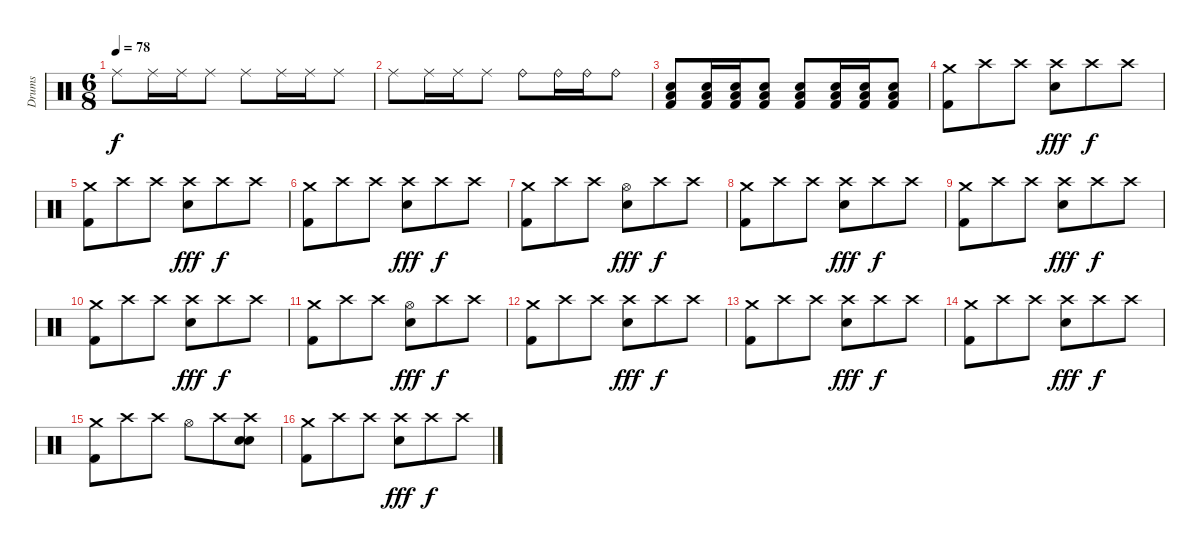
\track ("Drums" "Drums") {instrument percussion}
\staff {score}
\articulation defaults
\ts (6 8)
\tempo 78
\clef neutral
\ks c "Ride (middle)".8{dy f} "Ride (middle)".16 "Ride (middle)".16 "Ride (middle)".8 "Ride (middle)".8 "Ride (middle)".16 "Ride (middle)".16 "Ride (middle)".8
|
"Ride (middle)".8 "Ride (middle)".16 "Ride (middle)".16 "Ride (middle)".8 "Ride (bell)".8 "Ride (bell)".16 "Ride (bell)".16 "Ride (bell)".8 |
("Low Tom (hit)" "Snare (hit) 2" "Kick (hit) 2").8 ("Low Tom (hit)" "Snare (hit) 2" "Kick (hit) 2").16 ("Low Tom (hit)" "Snare (hit) 2" "Kick (hit) 2").16 ("Low Tom (hit)" "Snare (hit) 2" "Kick (hit) 2").8 ("Low Tom (hit)" "Snare (hit) 2" "Kick (hit) 2").8 ("Low Tom (hit)" "Snare (hit) 2" "Kick (hit) 2").16 ("Low Tom (hit)" "Snare (hit) 2" "Kick (hit) 2").16 ("Low Tom (hit)" "Snare (hit) 2" "Kick (hit) 2").8 |
("Crash medium (hit)" "Kick (hit) 2").8 "Crash high (hit)".8 "Crash high (hit)".8 ("Crash high (hit)" "Snare (hit) 2").8{dy fff} "Crash high (hit)".8{dy f} "Crash high (hit)".8 |
("Crash medium (hit)" "Kick (hit) 2").8 "Crash high (hit)".8 "Crash high (hit)".8 ("Crash high (hit)" "Snare (hit) 2").8{dy fff} "Crash high (hit)".8{dy f} "Crash high (hit)".8 |
("Crash medium (hit)" "Kick (hit) 2").8 "Crash high (hit)".8 "Crash high (hit)".8 ("Crash high (hit)" "Snare (hit) 2").8{dy fff} "Crash high (hit)".8{dy f} "Crash high (hit)".8 |
("Crash medium (hit)" "Kick (hit) 2").8 "Crash high (hit)".8 "Crash high (hit)".8 ("Hi-Hat (open)" "Snare (hit) 2").8{dy fff} "Crash high (hit)".8{dy f} "Crash high (hit)".8 |
("Crash medium (hit)" "Kick (hit) 2").8 "Crash high (hit)".8 "Crash high (hit)".8 ("Crash high (hit)" "Snare (hit) 2").8{dy fff} "Crash high (hit)".8{dy f} "Crash high (hit)".8 |
("Crash medium (hit)" "Kick (hit) 2").8 "Crash high (hit)".8 "Crash high (hit)".8 ("Crash high (hit)" "Snare (hit) 2").8{dy fff} "Crash high (hit)".8{dy f} "Crash high (hit)".8 |
("Crash medium (hit)" "Kick (hit) 2").8 "Crash high (hit)".8 "Crash high (hit)".8 ("Crash high (hit)" "Snare (hit) 2").8{dy fff} "Crash high (hit)".8{dy f} "Crash high (hit)".8 |
("Crash medium (hit)" "Kick (hit) 2").8 "Crash high (hit)".8 "Crash high (hit)".8 ("Hi-Hat (open)" "Snare (hit) 2").8{dy fff} "Crash high (hit)".8{dy f} "Crash high (hit)".8 |
("Crash medium (hit)" "Kick (hit) 2").8 "Crash high (hit)".8 "Crash high (hit)".8 ("Crash high (hit)" "Snare (hit) 2").8{dy fff} "Crash high (hit)".8{dy f} "Crash high (hit)".8 |
("Crash medium (hit)" "Kick (hit) 2").8 "Crash high (hit)".8 "Crash high (hit)".8 ("Crash high (hit)" "Snare (hit) 2").8{dy fff} "Crash high (hit)".8{dy f} "Crash high (hit)".8 |
("Crash medium (hit)" "Kick (hit) 2").8 "Crash high (hit)".8 "Crash high (hit)".8 ("Crash high (hit)" "Snare (hit) 2").8{dy fff} "Crash high (hit)".8{dy f} "Crash high (hit)".8 |
("Crash medium (hit)" "Kick (hit) 2").8 "Crash high (hit)".8 "Crash high (hit)".8 "Hi-Hat (open)".8 "Crash high (hit)".8 ("Crash high (hit)" "Snare (hit) 2" "Snare (hit) 2").8 |
("Crash medium (hit)" "Kick (hit) 2").8 "Crash high (hit)".8 "Crash high (hit)".8 ("Crash high (hit)" "Snare (hit) 2").8{dy fff} "Crash high (hit)".8{dy f} "Crash high (hit)".8
